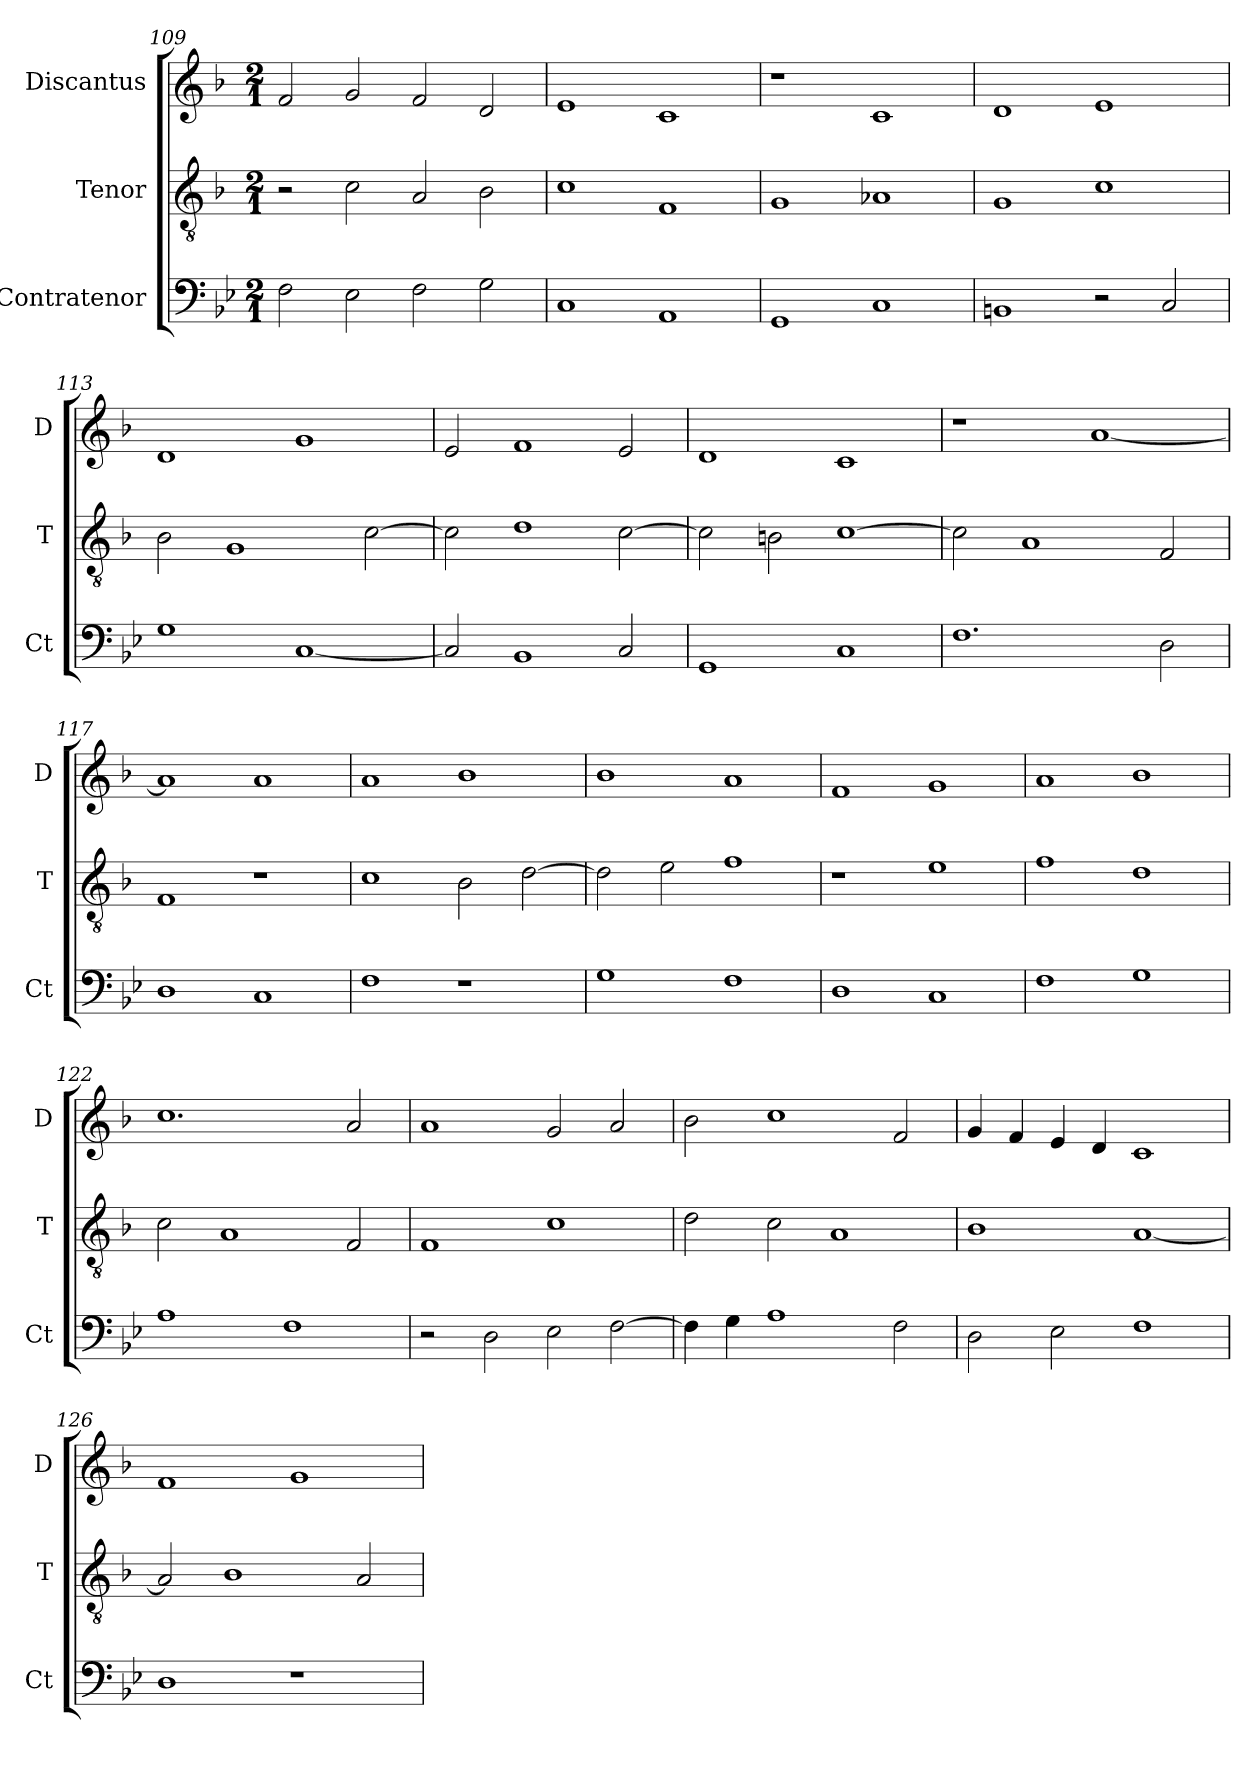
**kern	**kern	**kern
*part3	*part2	*part1
*staff3	*staff2	*staff1
*I"Contratenor	*I"Tenor	*I"Discantus
*I'Ct	*I'T	*I'D
*clefF4	*clefGv2	*clefG2
*k[b-e-]	*k[b-]	*k[b-]
*M2/1	*M2/1	*M2/1
=109	=109	=109
2F\	2r	2f/
2E-\	2c\	2g/
2F\	2A/	2f/
2G\	2B-\	2d/
=110	=110	=110
1C	1c	1e
1AA	1F	1c
=111	=111	=111
1GG	1G	1r
1C	1A-X	1c
=112	=112	=112
1BBn	1G	1d
2r	1c	1e
2C/	.	.
=113	=113	=113
1G	2B-\	1d
.	1G	.
[1C	.	1g
.	[2c\	.
=114	=114	=114
2C/]	2c\]	2e/
1BB-	1d	1f
2C/	[2c\	2e/
=115	=115	=115
1GG	2c\]	1d
.	2Bn\	.
1C	[1c	1c
=116	=116	=116
1.F	2c\]	1r
.	1A	.
.	.	[1a
2D\	2F/	.
=117	=117	=117
1D	1F	1a]
1C	1r	1a
=118	=118	=118
1F	1c	1a
1r	2B-\	1b-
.	[2d\	.
=119	=119	=119
1G	2d\]	1b-
.	2e\	.
1F	1f	1a
=120	=120	=120
1D	1r	1f
1C	1e	1g
=121	=121	=121
1F	1f	1a
1G	1d	1b-
=122	=122	=122
1A	2c\	1.cc
.	1A	.
1F	.	.
.	2F/	2a/
=123	=123	=123
2r	1F	1a
2D\	.	.
2E-\	1c	2g/
[2F\	.	2a/
=124	=124	=124
4F\]	2d\	2b-\
4G\	.	.
1A	2c\	1cc
.	1A	.
2F\	.	2f/
=125	=125	=125
2D\	1B-	4g/
.	.	4f/
2E-\	.	4e/
.	.	4d/
1F	[1A	1c
=126	=126	=126
1D	2A/]	1f
.	1B-	.
1r	.	1g
.	2A/	.
=	=	=
*-	*-	*-
